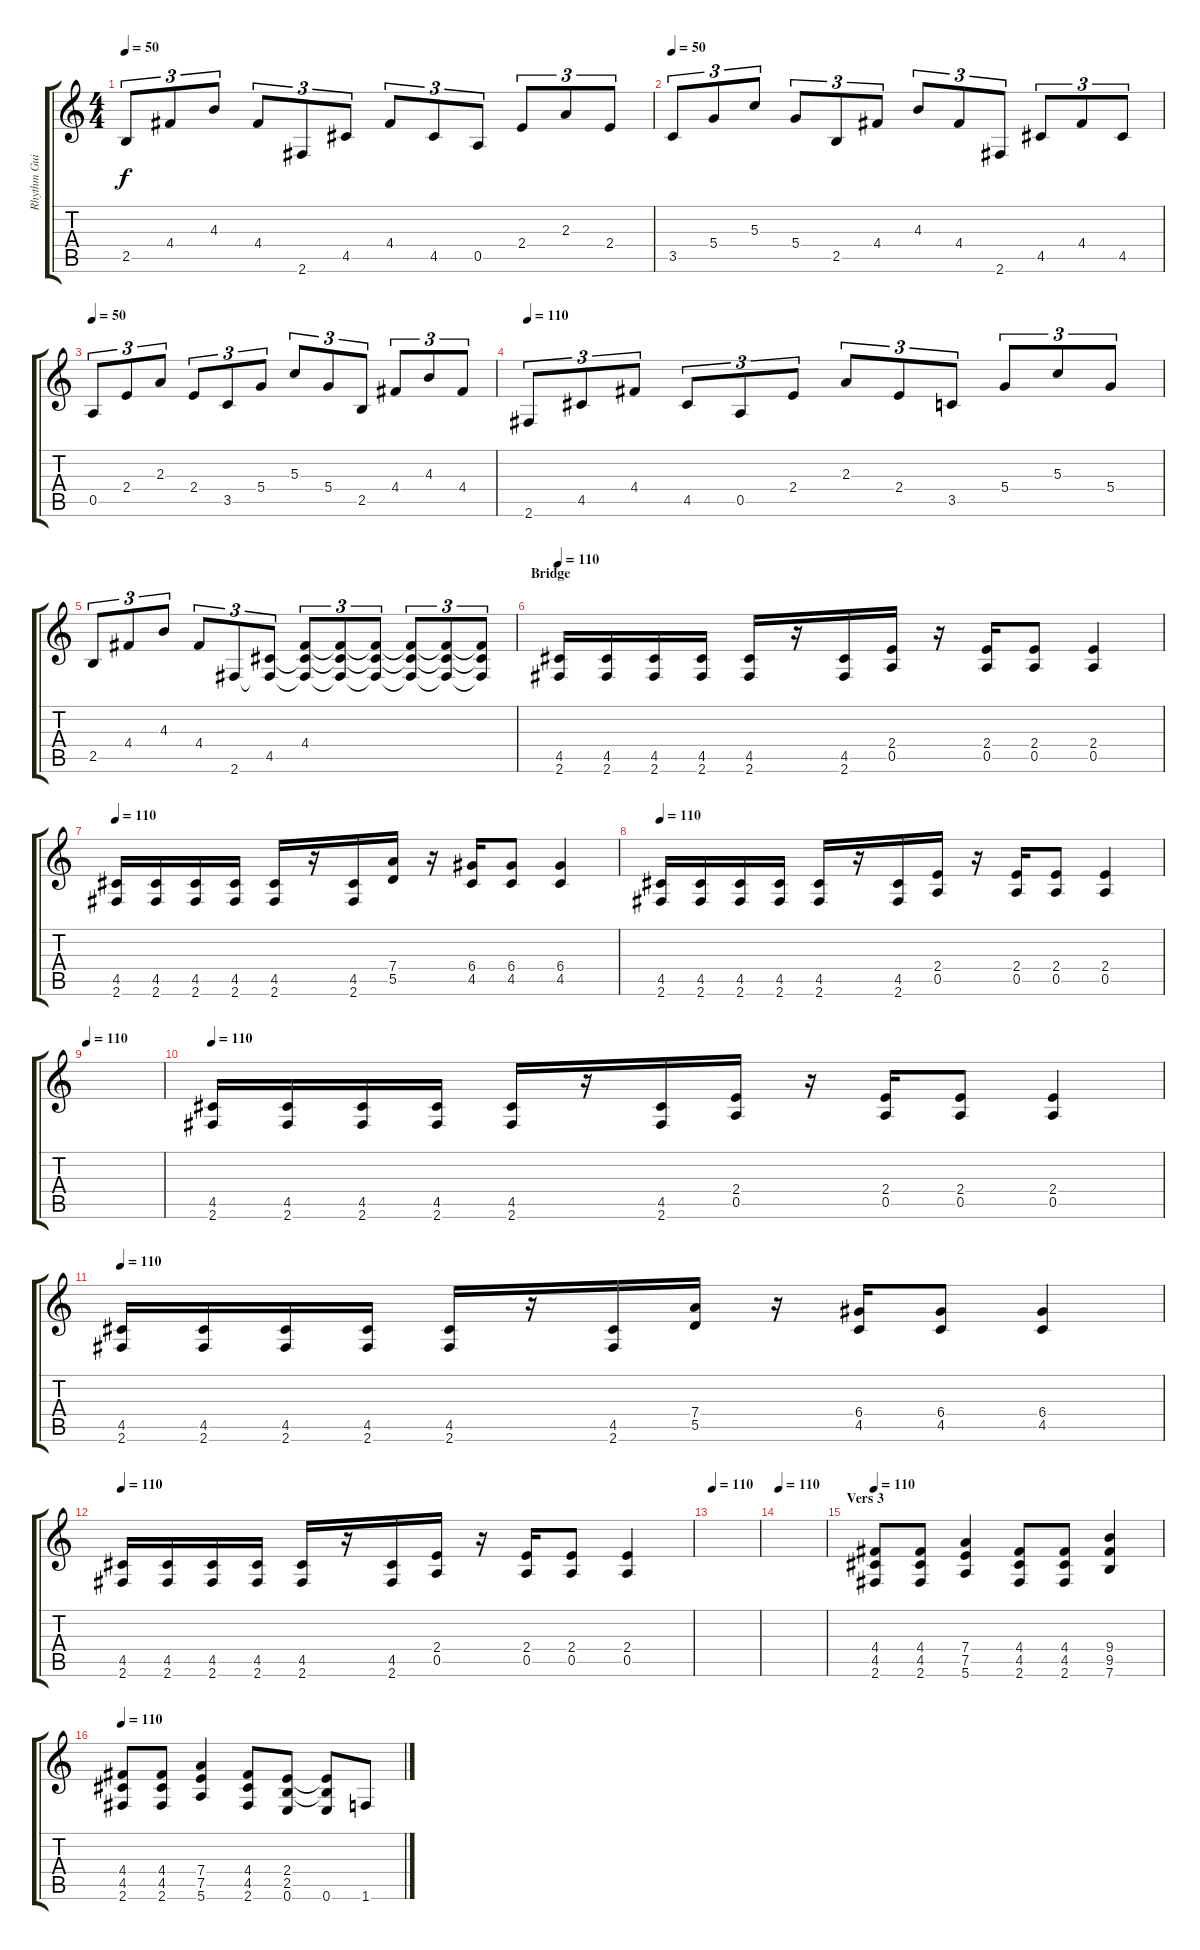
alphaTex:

\track ("Rhythm Guitar" "Rhythm Gui") {instrument distortionguitar}
\staff {score tabs}
\tuning (E4 B3 G3 D3 A2 E2) {hide}
\ts (4 4)
\tempo 50
\clef g2
\ks c
2.5.8{tu (3 2) dy f instrument acousticguitarnylon} 4.4.8{tu (3 2)} 4.3.8{tu (3 2)} 4.4.8{tu (3 2)} 2.6.8{tu (3 2)} 4.5.8{tu (3 2)} 4.4.8{tu (3 2)} 4.5.8{tu (3 2)} 0.5.8{tu (3 2)} 2.4.8{tu (3 2)} 2.3.8{tu (3 2)} 2.4.8{tu (3 2)} |
\tempo 50
3.5.8{tu (3 2) instrument acousticguitarnylon} 5.4.8{tu (3 2)} 5.3.8{tu (3 2)} 5.4.8{tu (3 2)} 2.5.8{tu (3 2)} 4.4.8{tu (3 2)} 4.3.8{tu (3 2)} 4.4.8{tu (3 2)} 2.6.8{tu (3 2)} 4.5.8{tu (3 2)} 4.4.8{tu (3 2)} 4.5.8{tu (3 2)} |
\tempo 50
0.5.8{tu (3 2) instrument acousticguitarnylon} 2.4.8{tu (3 2)} 2.3.8{tu (3 2)} 2.4.8{tu (3 2)} 3.5.8{tu (3 2)} 5.4.8{tu (3 2)} 5.3.8{tu (3 2)} 5.4.8{tu (3 2)} 2.5.8{tu (3 2)} 4.4.8{tu (3 2)} 4.3.8{tu (3 2)} 4.4.8{tu (3 2)} |
\tempo 110
2.6.8{tu (3 2) instrument acousticguitarnylon} 4.5.8{tu (3 2)} 4.4.8{tu (3 2)} 4.5.8{tu (3 2)} 0.5.8{tu (3 2)} 2.4.8{tu (3 2)} 2.3.8{tu (3 2)} 2.4.8{tu (3 2)} 3.5.8{tu (3 2)} 5.4.8{tu (3 2)} 5.3.8{tu (3 2)} 5.4.8{tu (3 2)} |
2.5.8{tu (3 2) instrument acousticguitarnylon} 4.4.8{tu (3 2)} 4.3.8{tu (3 2)} 4.4.8{tu (3 2)} 2.6.8{tu (3 2)} (4.5 2.6{t}).8{tu (3 2)} (4.4 4.5{t} 2.6{t}).8{tu (3 2)} (4.4{t} 4.5{t} 2.6{t}).8{tu (3 2)} (4.4{t} 4.5{t} 2.6{t}).8{tu (3 2)} (4.4{t} 4.5{t} 2.6{t}).8{tu (3 2)} (4.4{t} 4.5{t} 2.6{t}).8{tu (3 2)} (4.4{t} 4.5{t} 2.6{t}).8{tu (3 2)} |
\section ("" "Bridge")
\tempo 110
(4.5 2.6).16{instrument distortionguitar} (4.5 2.6).16 (4.5 2.6).16 (4.5 2.6).16 (4.5 2.6).16 r.16 (4.5 2.6).16 (2.4 0.5).16 r.16 (2.4 0.5).16 (2.4 0.5).8 (2.4 0.5).4 |
\tempo 110
(4.5 2.6).16 (4.5 2.6).16 (4.5 2.6).16 (4.5 2.6).16 (4.5 2.6).16 r.16 (4.5 2.6).16 (7.4 5.5).16 r.16 (6.4 4.5).16 (6.4 4.5).8 (6.4 4.5).4 |
\tempo 110
(4.5 2.6).16 (4.5 2.6).16 (4.5 2.6).16 (4.5 2.6).16 (4.5 2.6).16 r.16 (4.5 2.6).16 (2.4 0.5).16 r.16 (2.4 0.5).16 (2.4 0.5).8 (2.4 0.5).4 |
\tempo 110
|
\tempo 110
(4.5 2.6).16 (4.5 2.6).16 (4.5 2.6).16 (4.5 2.6).16 (4.5 2.6).16 r.16 (4.5 2.6).16 (2.4 0.5).16 r.16 (2.4 0.5).16 (2.4 0.5).8 (2.4 0.5).4 |
\tempo 110
(4.5 2.6).16 (4.5 2.6).16 (4.5 2.6).16 (4.5 2.6).16 (4.5 2.6).16 r.16 (4.5 2.6).16 (7.4 5.5).16 r.16 (6.4 4.5).16 (6.4 4.5).8 (6.4 4.5).4 |
\tempo 110
(4.5 2.6).16 (4.5 2.6).16 (4.5 2.6).16 (4.5 2.6).16 (4.5 2.6).16 r.16 (4.5 2.6).16 (2.4 0.5).16 r.16 (2.4 0.5).16 (2.4 0.5).8 (2.4 0.5).4 |
\tempo 110
|
\tempo 110
|
\section ("" "Vers 3")
\tempo 110
(4.4 4.5 2.6).8{volume 16} (4.4 4.5 2.6).8 (7.4 7.5 5.6).4 (4.4 4.5 2.6).8 (4.4 4.5 2.6).8 (9.4 9.5 7.6).4 |
\tempo 110
(4.4 4.5 2.6).8 (4.4 4.5 2.6).8 (7.4 7.5 5.6).4 (4.4 4.5 2.6).8 (2.4 2.5 0.6).8 (2.4{t} 2.5{t} 0.6).8 1.6.8
